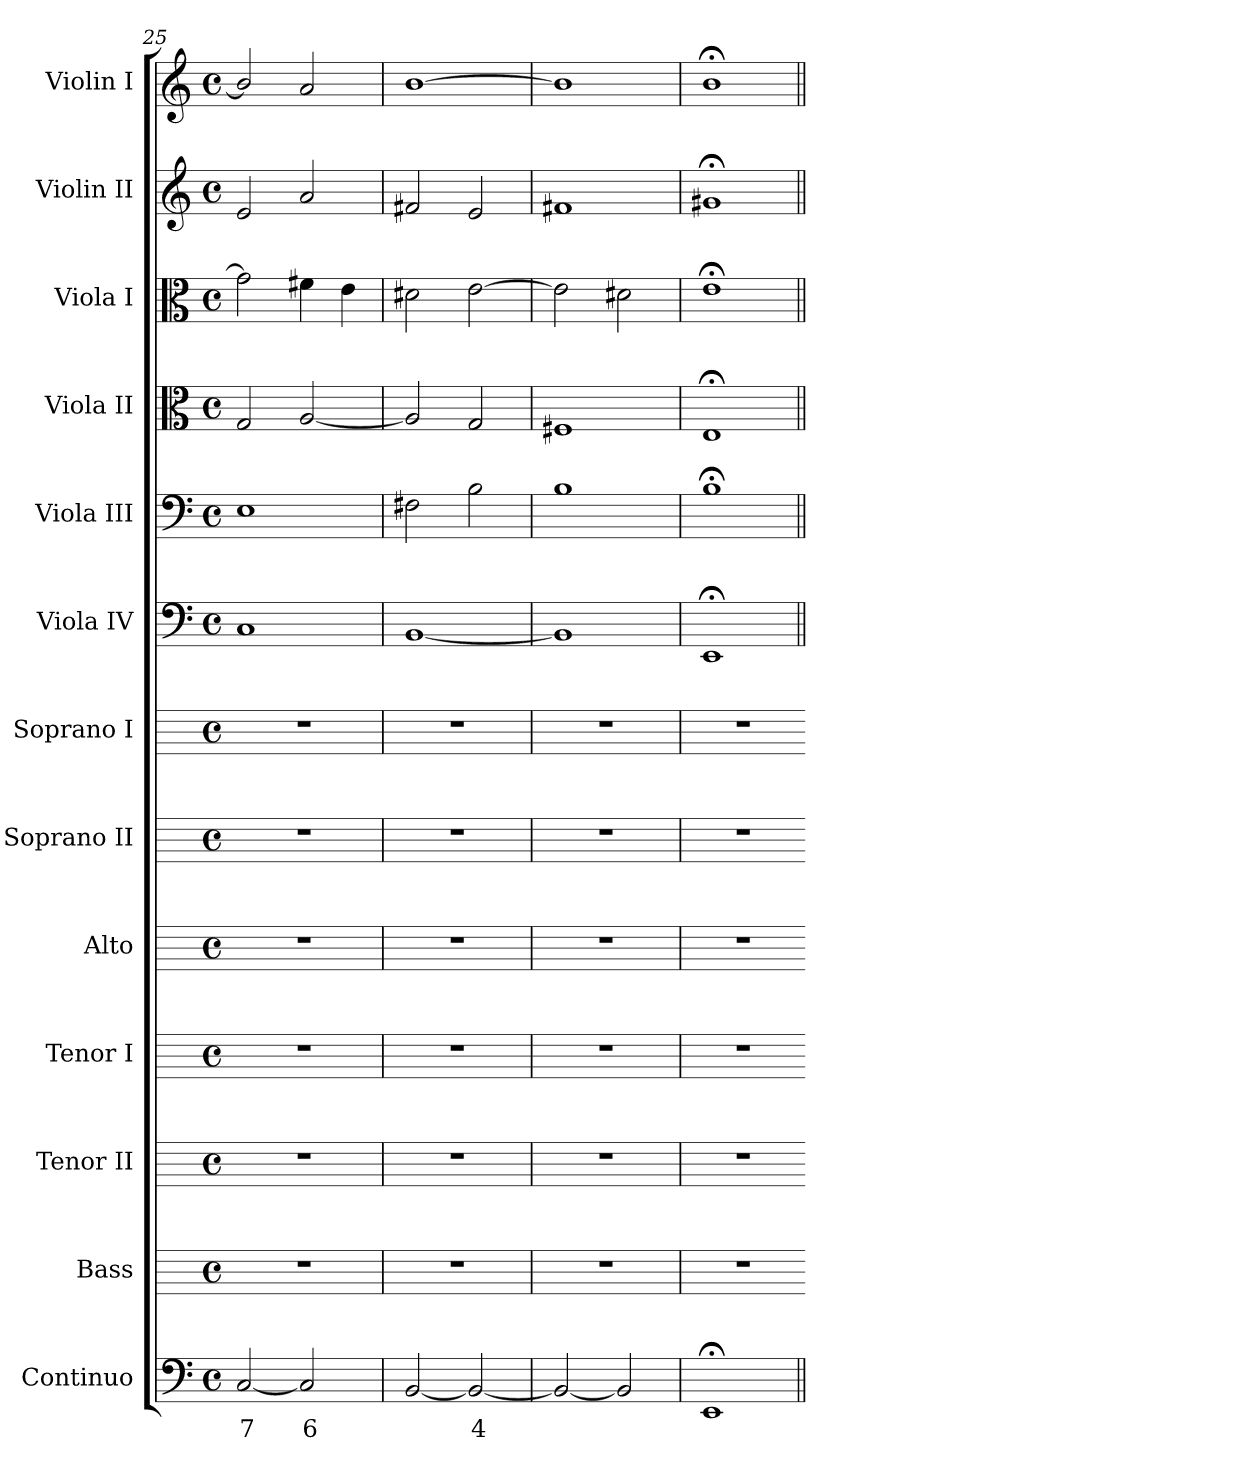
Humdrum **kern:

**kern	**text	**kern	**kern	**kern	**kern	**kern	**kern	**kern	**kern	**kern	**kern	**kern	**kern
*part13	*part13	*part12	*part11	*part10	*part9	*part8	*part7	*part6	*part5	*part4	*part3	*part2	*part1
*staff13	*staff13	*staff12	*staff11	*staff10	*staff9	*staff8	*staff7	*staff6	*staff5	*staff4	*staff3	*staff2	*staff1
*I"Continuo	*	*I"Bass	*I"Tenor II	*I"Tenor I	*I"Alto	*I"Soprano II	*I"Soprano I	*I"Viola IV	*I"Viola III	*I"Viola II	*I"Viola I	*I"Violin II	*I"Violin I
*	*	*I'B	*I'T II	*I'T I	*I'A	*I'S II	*I'S I	*I'IV	*I'III	*I'II	*I'I	*I'Vn II	*I'Vn I
*clefF4	*	*	*	*	*	*	*	*clefF4	*clefF4	*clefC3	*clefC3	*clefG2	*clefG2
*k[]	*	*	*	*	*	*	*	*k[]	*k[]	*k[]	*k[]	*k[]	*k[]
*C:	*	*	*	*	*	*	*	*C:	*C:	*C:	*C:	*C:	*C:
*M4/4	*	*M4/4	*M4/4	*M4/4	*M4/4	*M4/4	*M4/4	*M4/4	*M4/4	*M4/4	*M4/4	*M4/4	*M4/4
*met(c)	*	*met(c)	*met(c)	*met(c)	*met(c)	*met(c)	*met(c)	*met(c)	*met(c)	*met(c)	*met(c)	*met(c)	*met(c)
=25	=25	=25	=25	=25	=25	=25	=25	=25	=25	=25	=25	=25	=25
!	!LO:LY:b	!	!	!	!	!	!	!	!	!	!	!	!
[2C	7	1r	1r	1r	1r	1r	1r	1C	1E	2G	2g]	2e	2b/]
!	!LO:LY:b	!	!	!	!	!	!	!	!	!	!	!	!
2C]	6	.	.	.	.	.	.	.	.	[2A	4f#X	2a	2a
.	.	.	.	.	.	.	.	.	.	.	4e	.	.
=26	=26	=26	=26	=26	=26	=26	=26	=26	=26	=26	=26	=26	=26
[2BB	.	1r	1r	1r	1r	1r	1r	[1BB	2F#X	2A]	2d#X	2f#X	[1b
!	!LO:LY:b	!	!	!	!	!	!	!	!	!	!	!	!
2BB_	4	.	.	.	.	.	.	.	2B	2G	[2e	2e	.
=27	=27	=27	=27	=27	=27	=27	=27	=27	=27	=27	=27	=27	=27
2BB_	.	1r	1r	1r	1r	1r	1r	1BB]	1B	1F#X	2e]	1f#X	1b]
2BB]	.	.	.	.	.	.	.	.	.	.	2d#X	.	.
=28	=28	=28	=28	=28	=28	=28	=28	=28	=28	=28	=28	=28	=28
1EE;<	.	1r	1r	1r	1r	1r	1r	1EE;<	1B;<	1E;<	1e;<	1g#X;<	1b;<
=||	=||	=	=	=	=	=	=	=||	=||	=||	=||	=||	=||
*-	*-	*-	*-	*-	*-	*-	*-	*-	*-	*-	*-	*-	*-
